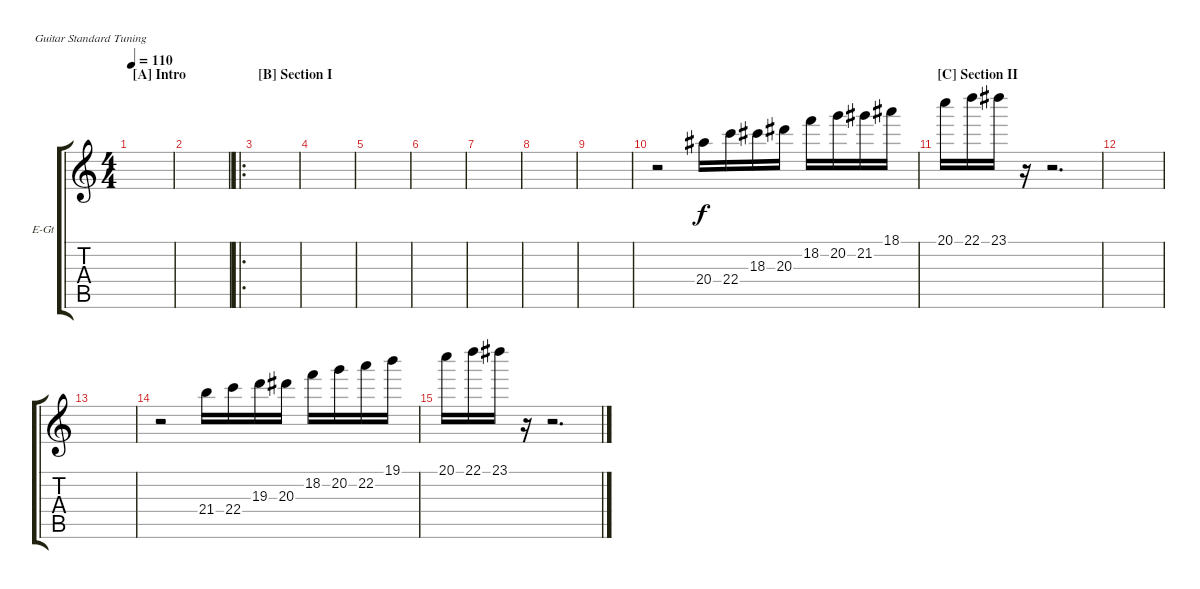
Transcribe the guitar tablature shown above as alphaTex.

\defaultSystemsLayout 4
\bracketExtendMode groupsimilarinstruments
\firstSystemTrackNameOrientation horizontal
\otherSystemsTrackNameOrientation horizontal
\track ("Flute 2" "E-Gt") {instrument ocarina}
\staff {score tabs}
\tuning (E4 B3 G3 D3 A2 E2)
\displaytranspose 12
\ts (4 4)
\section ("A" "Intro")
\tempo 110
\clef g2
\scale
0.462451
\ks c
|
\scale
0.245059 |
\ro
\section ("B" "Section I")
\scale
0.29249 |
\scale
0.333333 |
\scale
0.333333 |
\scale
0.333333 |
\scale
0.333333 |
\scale
0.333333 |
\scale
0.333333 |
\scale
0.333333 r.2 20.4.16 22.4.16 18.3.16 20.3.16 18.2.16 20.2.16 21.2.16 18.1.16 |
\section ("C" "Section II")
\scale
0.333333 20.1.16 22.1.16 23.1.16 r.16 r.2{d} |
\scale
0.333333 |
\scale
0.333333 |
\scale
0.333333 r.2 21.4.16 22.4.16 19.3.16 20.3.16 18.2.16 20.2.16 22.2.16 19.1.16 |
\scale
0.333333 20.1.16 22.1.16 23.1.16 r.16 r.2{d} |
\scale
0.333333
